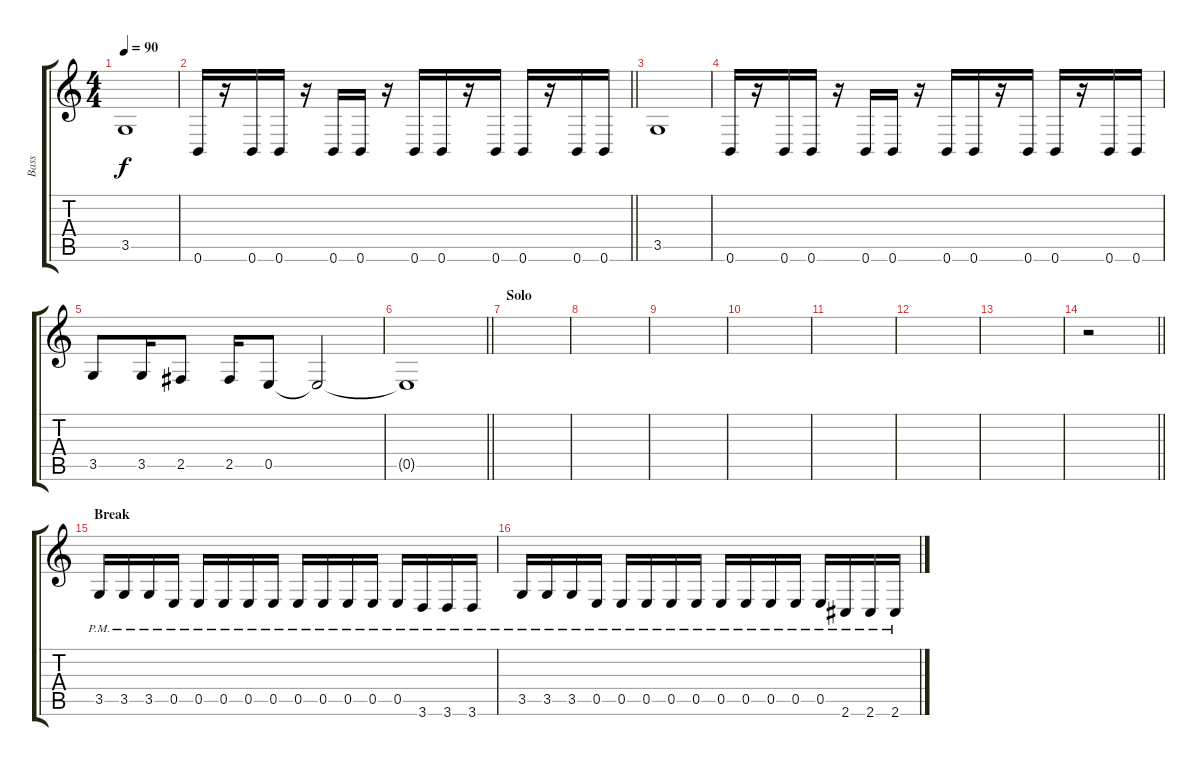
\track ("Bass" "Bass") {instrument electricbassfinger}
\staff {score tabs}
\tuning (B3 Gb3 D3 A2 E2 B1) {hide}
\ts (4 4)
\tempo 90
\clef g2
\ks c
3.5.1{dy f} |
\barLineRight lightlight
0.6.16 r.16 0.6.16 0.6.16 r.16 0.6.16 0.6.16 r.16 0.6.16 0.6.16 r.16 0.6.16 0.6.16 r.16 0.6.16 0.6.16 |
3.5.1 |
0.6.16 r.16 0.6.16 0.6.16 r.16 0.6.16 0.6.16 r.16 0.6.16 0.6.16 r.16 0.6.16 0.6.16 r.16 0.6.16 0.6.16 |
3.5.8 3.5.16 2.5.8 2.5.16 0.5.8 0.5{t}.2 |
\barLineRight lightlight
0.5{t}.1 |
\section ("" "Solo")
|
|
|
|
|
|
|
\barLineRight lightlight
r.2 |
\section ("" "Break")
3.5{pm}.16 3.5{pm}.16 3.5{pm}.16 0.5{pm}.16 0.5{pm}.16 0.5{pm}.16 0.5{pm}.16 0.5{pm}.16 0.5{pm}.16 0.5{pm}.16 0.5{pm}.16 0.5{pm}.16 0.5{pm}.16 3.6{pm}.16 3.6{pm}.16 3.6{pm}.16 |
3.5{pm}.16 3.5{pm}.16 3.5{pm}.16 0.5{pm}.16 0.5{pm}.16 0.5{pm}.16 0.5{pm}.16 0.5{pm}.16 0.5{pm}.16 0.5{pm}.16 0.5{pm}.16 0.5{pm}.16 0.5{pm}.16 2.6{pm}.16 2.6{pm}.16 2.6{pm}.16
